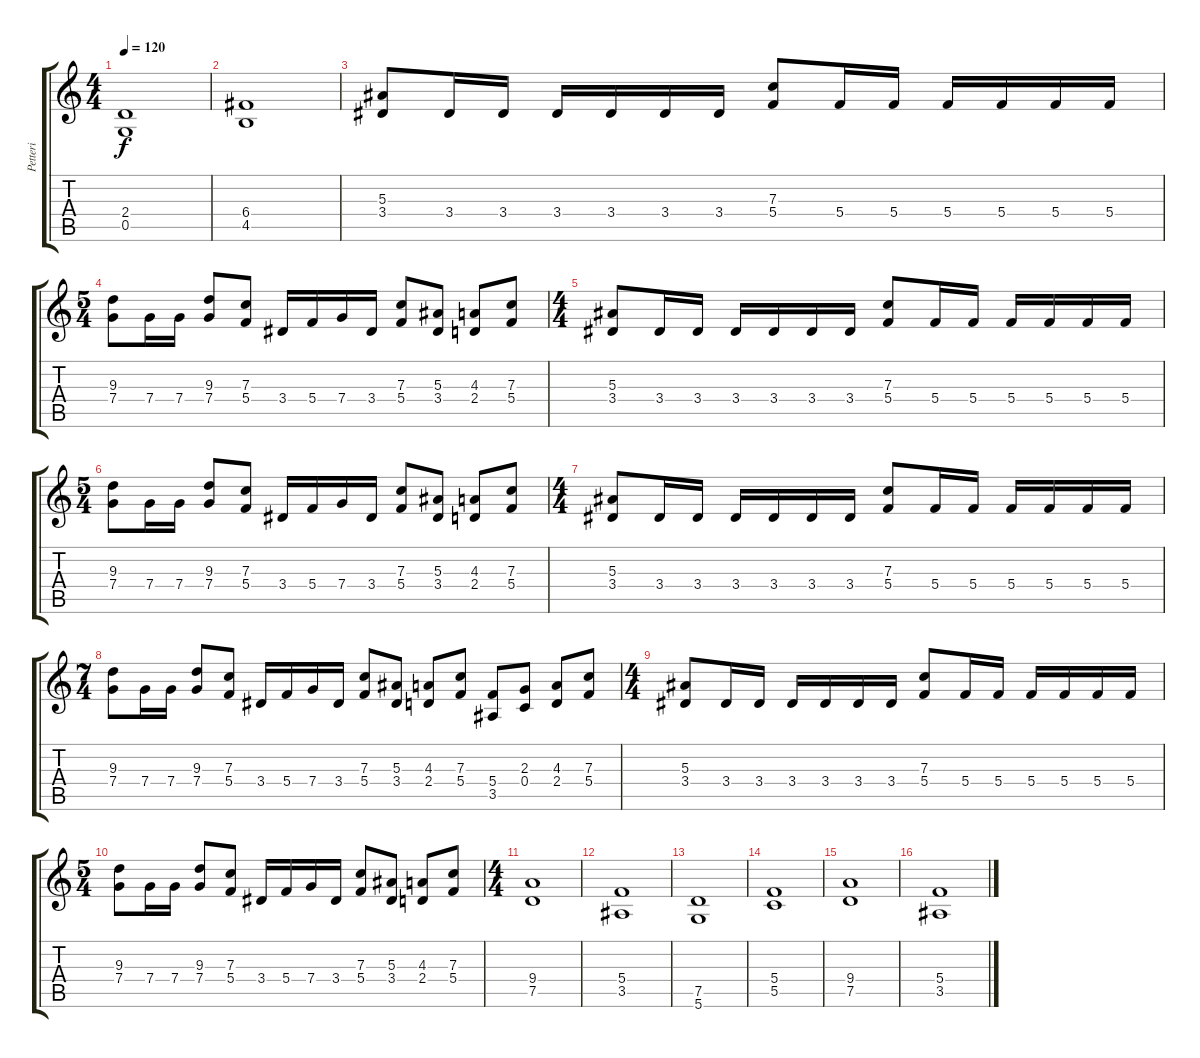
\track ("Petteri" "Petteri") {instrument distortionguitar}
\staff {score tabs}
\tuning (D4 A3 F3 C3 G2 D2) {hide}
\ts (4 4)
\tempo 120
\clef g2
\ks c
(2.4 0.5).1{dy f} |
(6.4 4.5).1 |
(5.3 3.4).8 3.4.16 3.4.16 3.4.16 3.4.16 3.4.16 3.4.16 (7.3 5.4).8 5.4.16 5.4.16 5.4.16 5.4.16 5.4.16 5.4.16 |
\ts (5 4)
(9.3 7.4).8 7.4.16 7.4.16 (9.3 7.4).8 (7.3 5.4).8 3.4.16 5.4.16 7.4.16 3.4.16 (7.3 5.4).8 (5.3 3.4).8 (4.3 2.4).8 (7.3 5.4).8 |
\ts (4 4)
(5.3 3.4).8 3.4.16 3.4.16 3.4.16 3.4.16 3.4.16 3.4.16 (7.3 5.4).8 5.4.16 5.4.16 5.4.16 5.4.16 5.4.16 5.4.16 |
\ts (5 4)
(9.3 7.4).8 7.4.16 7.4.16 (9.3 7.4).8 (7.3 5.4).8 3.4.16 5.4.16 7.4.16 3.4.16 (7.3 5.4).8 (5.3 3.4).8 (4.3 2.4).8 (7.3 5.4).8 |
\ts (4 4)
(5.3 3.4).8 3.4.16 3.4.16 3.4.16 3.4.16 3.4.16 3.4.16 (7.3 5.4).8 5.4.16 5.4.16 5.4.16 5.4.16 5.4.16 5.4.16 |
\ts (7 4)
(9.3 7.4).8 7.4.16 7.4.16 (9.3 7.4).8 (7.3 5.4).8 3.4.16 5.4.16 7.4.16 3.4.16 (7.3 5.4).8 (5.3 3.4).8 (4.3 2.4).8 (7.3 5.4).8 (5.4 3.5).8 (2.3 0.4).8 (4.3 2.4).8 (7.3 5.4).8 |
\ts (4 4)
(5.3 3.4).8 3.4.16 3.4.16 3.4.16 3.4.16 3.4.16 3.4.16 (7.3 5.4).8 5.4.16 5.4.16 5.4.16 5.4.16 5.4.16 5.4.16 |
\ts (5 4)
(9.3 7.4).8 7.4.16 7.4.16 (9.3 7.4).8 (7.3 5.4).8 3.4.16 5.4.16 7.4.16 3.4.16 (7.3 5.4).8 (5.3 3.4).8 (4.3 2.4).8 (7.3 5.4).8 |
\ts (4 4)
(9.4 7.5).1 |
(5.4 3.5).1 |
(7.5 5.6).1 |
(5.4 5.5).1 |
(9.4 7.5).1 |
(5.4 3.5).1
